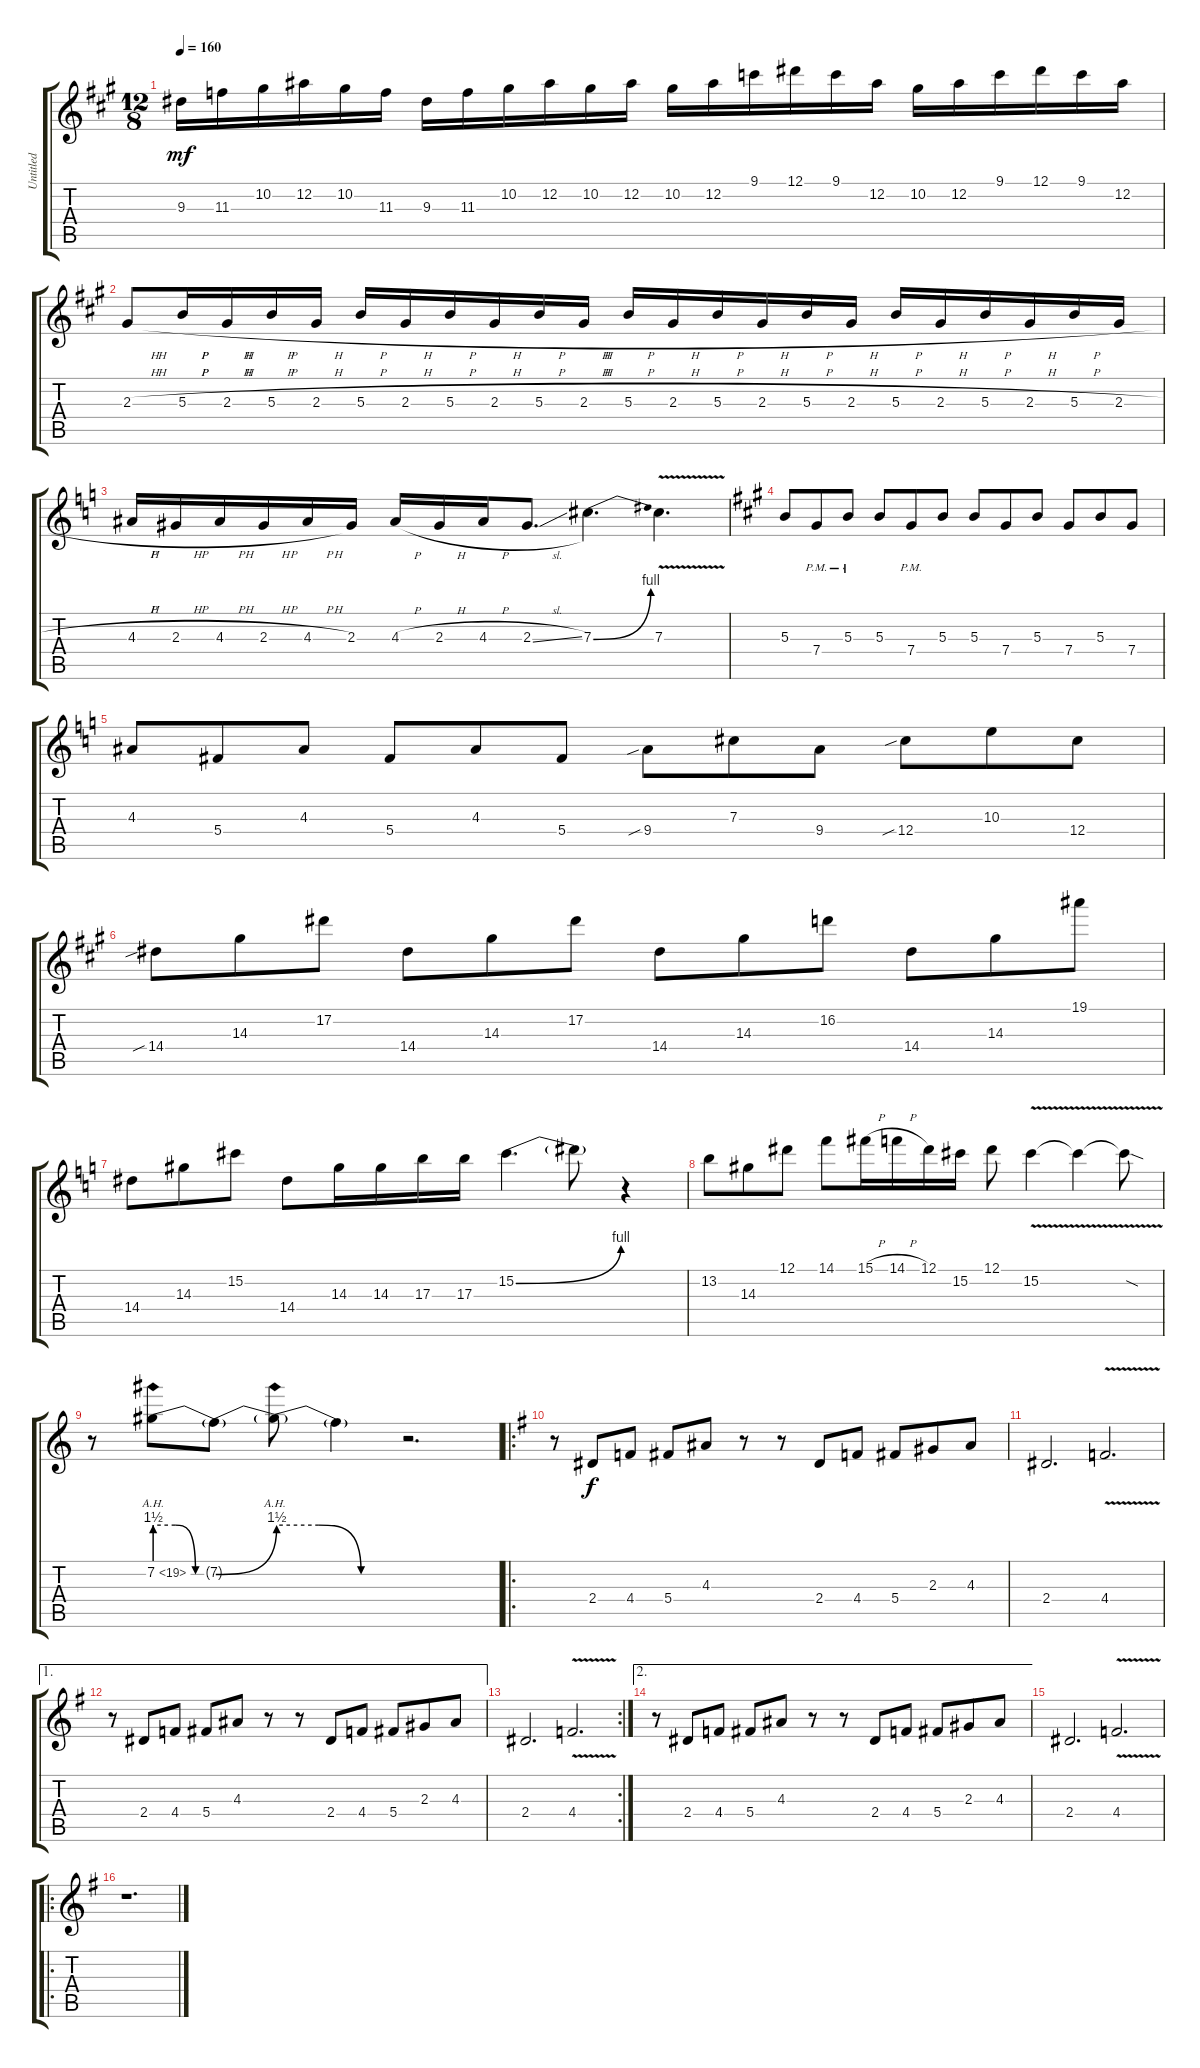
\track ("Untitled" "Untitled") {instrument distortionguitar}
\staff {score tabs}
\tuning (Eb4 Bb3 Gb3 Db3 Ab2 Eb2) {hide}
\ts (12 8)
\tempo 160
\clef g2
\ks a
9.3.16{dy mf} 11.3.16 10.2.16 12.2.16 10.2.16 11.3.16 9.3.16 11.3.16 10.2.16 12.2.16 10.2.16 12.2.16 10.2.16 12.2.16 9.1.16 12.1.16 9.1.16 12.2.16 10.2.16 12.2.16 9.1.16 12.1.16 9.1.16 12.2.16 |
2.3{h}.8 5.3{h}.16 2.3{h}.16 5.3{h}.16 2.3{h}.16 5.3{h}.16 2.3{h}.16 5.3{h}.16 2.3{h}.16 5.3{h}.16 2.3{h}.16 5.3{h}.16 2.3{h}.16 5.3{h}.16 2.3{h}.16 5.3{h}.16 2.3{h}.16 5.3{h}.16 2.3{h}.16 5.3{h}.16 2.3{h}.16 5.3{h}.16 2.3{h}.16 |
\ks c
4.3{h}.16 2.3{h}.16 4.3{h}.16 2.3{h}.16 4.3{h}.16 2.3.16 4.3{h}.16 2.3{h}.16 4.3{h}.16 2.3{sl}.8{d} 7.3{be (bend 0 0 60 4)}.4{d} 7.3{v}.4{d} |
\ks a
5.3.8 7.4{pm}.8 5.3{pm}.8 5.3.8 7.4{pm}.8 5.3.8 5.3.8 7.4.8 5.3.8 7.4.8 5.3.8 7.4.8 |
\ks c
4.3.8 5.4.8 4.3.8 5.4.8 4.3.8 5.4.8 9.4{sib}.8 7.3.8 9.4.8 12.4{sib}.8 10.3.8 12.4.8 |
\ks a
14.4{sib}.8 14.3.8 17.2.8 14.4.8 14.3.8 17.2.8 14.4.8 14.3.8 16.2.8 14.4.8 14.3.8 19.1.8 |
\ks c
14.4.8 14.3.8 15.2.8 14.4.8 14.3.16 14.3.16 17.3.16 17.3.16 15.2{be (bend 0 0 60 4)}.4{d} 15.2{t}.8 r.4 |
13.2.8 14.3.8 12.1.8 14.1.8 15.1{h}.16 14.1{h}.16 12.1.16 15.2.16 12.1.8 15.2{v}.4 15.2{v t}.4 15.2{sod t}.8 |
r.8 7.2{be (custom 0 6 20 6 40 0 60 0) ah 12}.8 7.2{be (bend 0 0 60 6) t}.8 7.2{be (custom 0 6 20 6 40 0 60 0) ah 12 t}.8 7.2{t}.4 r.2{d} |
\ro
\ks g
r.8 2.4.8{dy f} 4.4.8 5.4.8 4.3.8 r.8 r.8 2.4.8 4.4.8 5.4.8 2.3.8 4.3.8 |
2.4.2{d} 4.4{v}.2{d} |
\ae 1
r.8 2.4.8 4.4.8 5.4.8 4.3.8 r.8 r.8 2.4.8 4.4.8 5.4.8 2.3.8 4.3.8 |
\rc 2
2.4.2{d} 4.4{v}.2{d} |
\ae 2
r.8 2.4.8 4.4.8 5.4.8 4.3.8 r.8 r.8 2.4.8 4.4.8 5.4.8 2.3.8 4.3.8 |
2.4.2{d} 4.4{v}.2{d} |
\ro
r.1{d}
